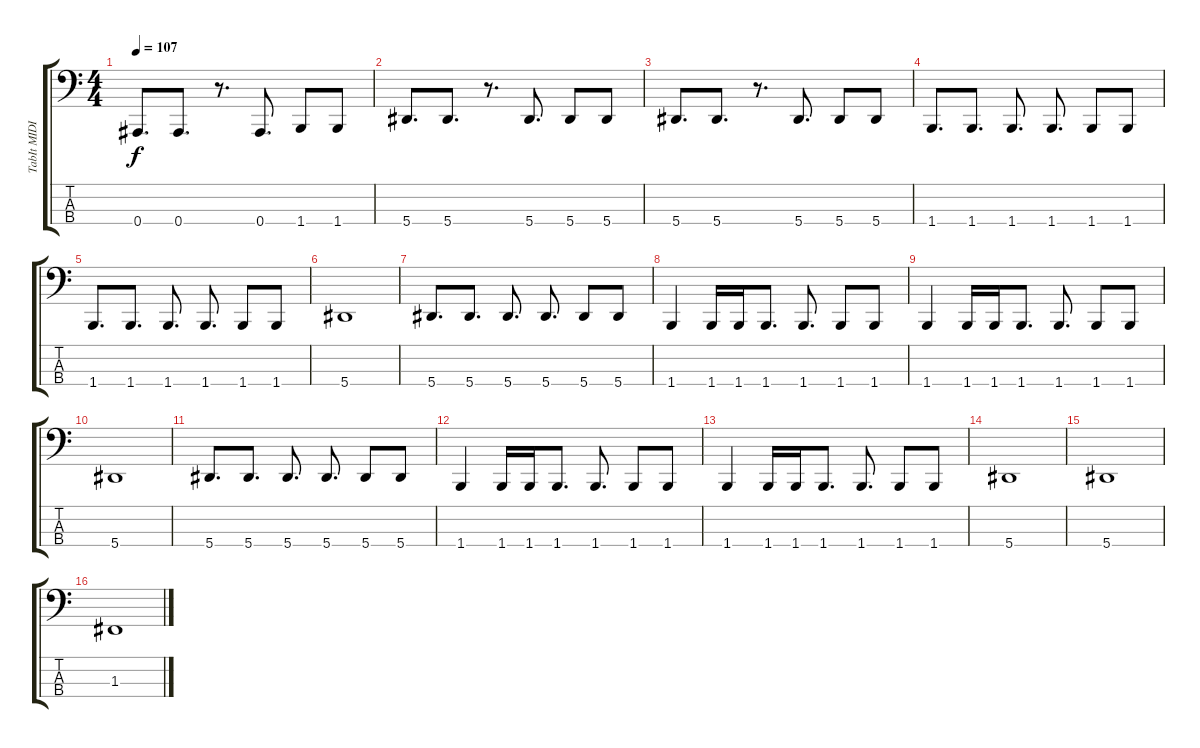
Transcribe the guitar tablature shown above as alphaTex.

\track ("TabIt MIDI - Track 4" "TabIt MIDI") {instrument electricbasspick}
\staff {score tabs}
\tuning (Eb2 Bb1 F1 Bb0) {hide}
\ts (4 4)
\tempo 107
\clef f4
\ks c
0.4.8{d dy f} 0.4.8{d} r.8{d} 0.4.8{d} 1.4.8 1.4.8 |
5.4.8{d} 5.4.8{d} r.8{d} 5.4.8{d} 5.4.8 5.4.8 |
5.4.8{d} 5.4.8{d} r.8{d} 5.4.8{d} 5.4.8 5.4.8 |
1.4.8{d} 1.4.8{d} 1.4.8{d} 1.4.8{d} 1.4.8 1.4.8 |
1.4.8{d} 1.4.8{d} 1.4.8{d} 1.4.8{d} 1.4.8 1.4.8 |
5.4.1 |
5.4.8{d} 5.4.8{d} 5.4.8{d} 5.4.8{d} 5.4.8 5.4.8 |
1.4.4 1.4.16 1.4.16 1.4.8{d} 1.4.8{d} 1.4.8 1.4.8 |
1.4.4 1.4.16 1.4.16 1.4.8{d} 1.4.8{d} 1.4.8 1.4.8 |
5.4.1 |
5.4.8{d} 5.4.8{d} 5.4.8{d} 5.4.8{d} 5.4.8 5.4.8 |
1.4.4 1.4.16 1.4.16 1.4.8{d} 1.4.8{d} 1.4.8 1.4.8 |
1.4.4 1.4.16 1.4.16 1.4.8{d} 1.4.8{d} 1.4.8 1.4.8 |
5.4.1 |
5.4.1 |
1.3.1
